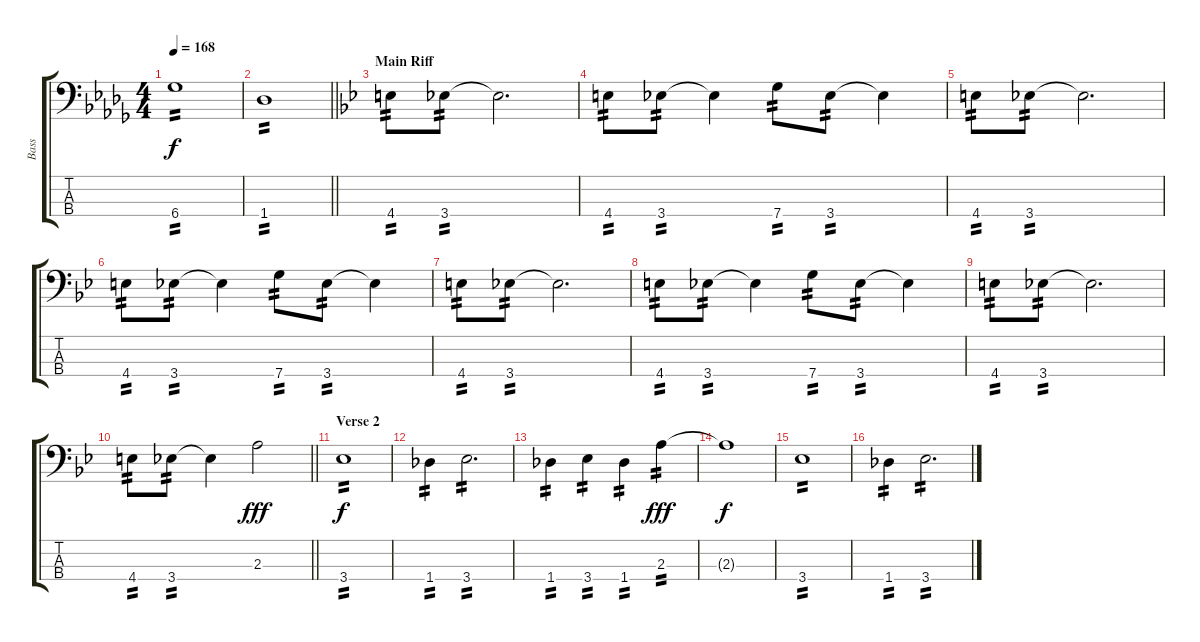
\track ("Bass" "Bass") {instrument electricbasspick}
\staff {score tabs}
\tuning (G2 C2 G1 C1) {hide}
\ts (4 4)
\tempo 168
\clef f4
\ks db
6.4.1{ot 8vb tp 2 dy f} |
\barLineRight lightlight
1.4.1{ot 8vb tp 2} |
\section ("" "Main Riff")
\ks bb
4.4.8{ot 8vb tp 2} 3.4.8{ot 8vb tp 2} 3.4{t}.2{d ot 8vb} |
4.4.8{ot 8vb tp 2} 3.4.8{ot 8vb tp 2} 3.4{t}.4{ot 8vb} 7.4.8{ot 8vb tp 2} 3.4.8{ot 8vb tp 2} 3.4{t}.4{ot 8vb} |
4.4.8{ot 8vb tp 2} 3.4.8{ot 8vb tp 2} 3.4{t}.2{d ot 8vb} |
4.4.8{ot 8vb tp 2} 3.4.8{ot 8vb tp 2} 3.4{t}.4{ot 8vb} 7.4.8{ot 8vb tp 2} 3.4.8{ot 8vb tp 2} 3.4{t}.4{ot 8vb} |
4.4.8{ot 8vb tp 2} 3.4.8{ot 8vb tp 2} 3.4{t}.2{d ot 8vb} |
4.4.8{ot 8vb tp 2} 3.4.8{ot 8vb tp 2} 3.4{t}.4{ot 8vb} 7.4.8{ot 8vb tp 2} 3.4.8{ot 8vb tp 2} 3.4{t}.4{ot 8vb} |
4.4.8{ot 8vb tp 2} 3.4.8{ot 8vb tp 2} 3.4{t}.2{d ot 8vb} |
\barLineRight lightlight
4.4.8{ot 8vb tp 2} 3.4.8{ot 8vb tp 2} 3.4{t}.4{ot 8vb} 2.3.2{ot 8vb dy fff} |
\section ("" "Verse 2")
3.4.1{ot 8vb tp 2 dy f} |
1.4.4{ot 8vb tp 2} 3.4.2{d ot 8vb tp 2} |
1.4.4{ot 8vb tp 2} 3.4.4{ot 8vb tp 2} 1.4.4{ot 8vb tp 2} 2.3.4{ot 8vb tp 2 dy fff} |
2.3{t}.1{ot 8vb dy f} |
3.4.1{ot 8vb tp 2} |
1.4.4{ot 8vb tp 2} 3.4.2{d ot 8vb tp 2}
